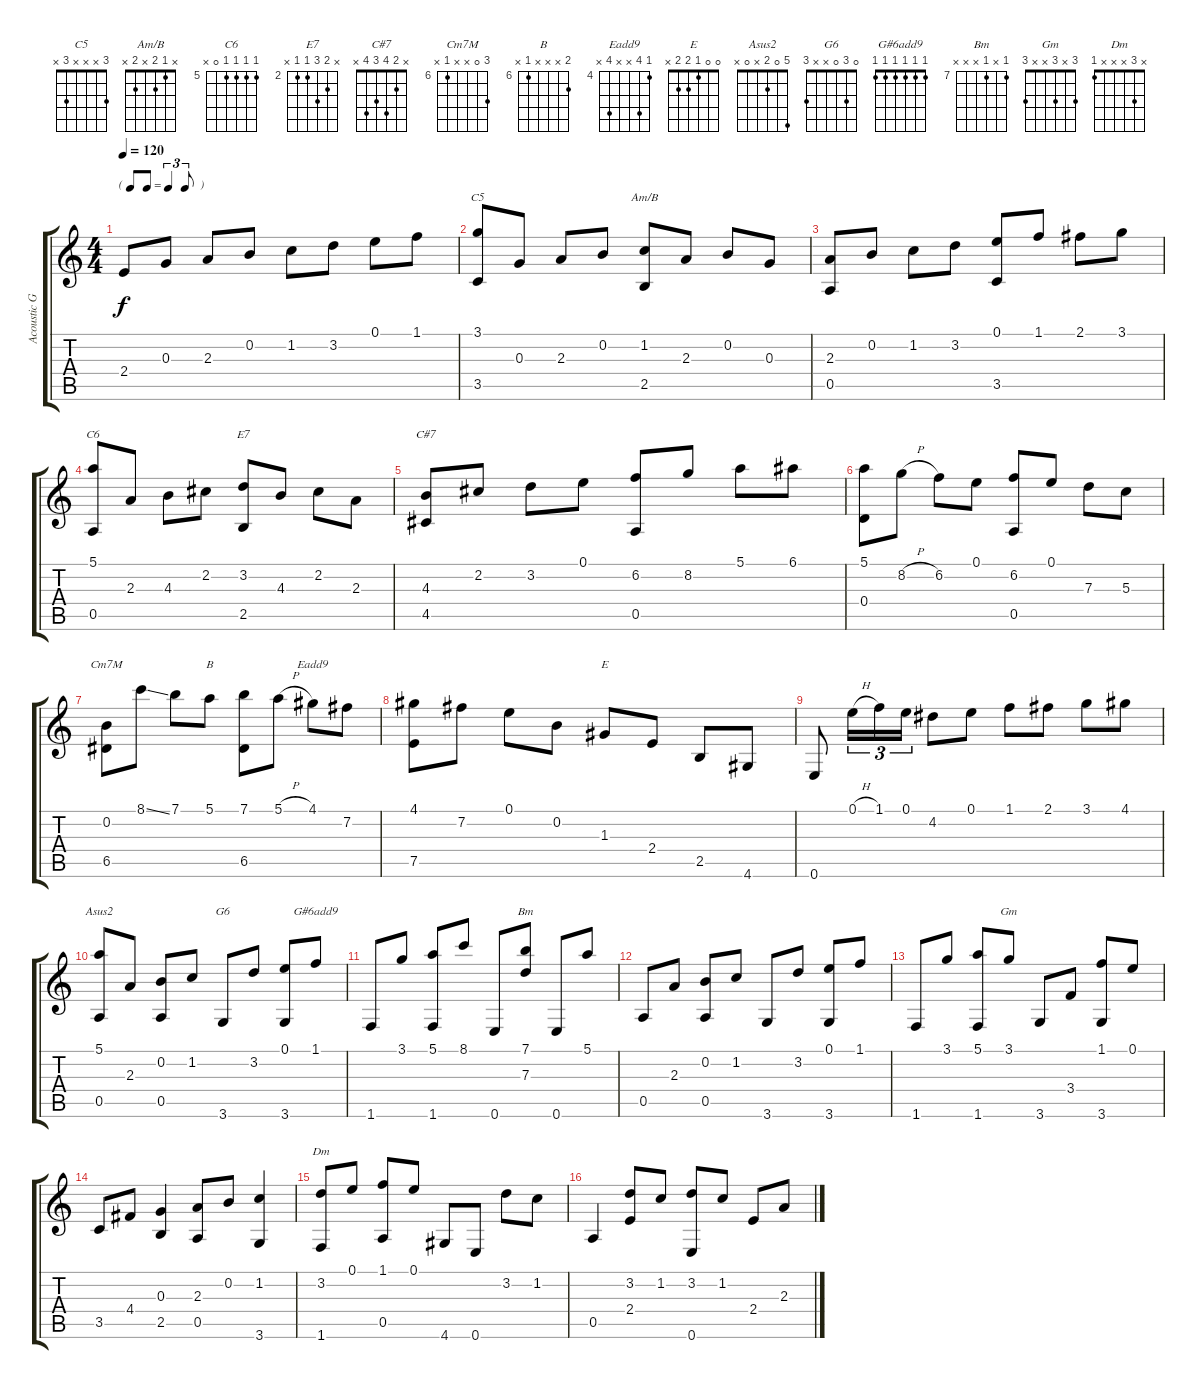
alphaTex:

\track ("Acoustic Guitar" "Acoustic G") {instrument acousticguitarnylon}
\staff {score tabs}
\tuning (E4 B3 G3 D3 A2 E2) {hide}
\chord ("C5" 3 x x x 3 x)
\chord ("Am/B" x 1 2 x 2 x)
\chord ("C6" 5 5 5 5 0 x) {firstfret 5}
\chord ("E7" x 3 4 2 2 x) {firstfret 2}
\chord ("C#7" x 2 4 3 4 x)
\chord ("Cm7M" 8 0 x x 6 x) {firstfret 6}
\chord ("B" 7 x x x 6 x) {firstfret 6}
\chord ("Eadd9" 4 7 x x 7 x) {firstfret 4}
\chord ("E" 0 0 1 2 2 x)
\chord ("Asus2" 5 0 2 x 0 x)
\chord ("G6" 0 3 0 x x 3)
\chord ("G#6add9" 1 1 1 1 1 1)
\chord ("Bm" 7 x 7 x x x) {firstfret 7}
\chord ("Gm" 3 x 3 x x 3)
\chord ("Dm" x 3 x x x 1)
\ts (4 4)
\tf triplet8th
\tempo 120
\clef g2
\ks c
2.4.8{dy f} 0.3.8 2.3.8 0.2.8 1.2.8 3.2.8 0.1.8 1.1.8 |
(3.1 3.5).8{ch "C5"} 0.3.8 2.3.8 0.2.8 (1.2 2.5).8{ch "Am/B"} 2.3.8 0.2.8 0.3.8 |
(2.3 0.5).8 0.2.8 1.2.8 3.2.8 (0.1 3.5).8 1.1.8 2.1.8 3.1.8 |
(5.1 0.5).8{ch "C6"} 2.3.8 4.3.8 2.2.8 (3.2 2.5).8{ch "E7"} 4.3.8 2.2.8 2.3.8 |
(4.3 4.5).8{ch "C#7"} 2.2.8 3.2.8 0.1.8 (6.2 0.5).8 8.2.8 5.1.8 6.1.8 |
(5.1 0.4).8 8.2{h}.8 6.2.8 0.1.8 (6.2 0.5).8 0.1.8 7.3.8 5.3.8 |
(0.2 6.5).8{ch "Cm7M"} 8.1{ss}.8 7.1.8 5.1.8{ch "B"} (7.1 6.5).8 5.1{h}.8 4.1.8{ch "Eadd9"} 7.2.8 |
(4.1 7.5).8 7.2.8 0.1.8 0.2.8 1.3.8{ch "E"} 2.4.8 2.5.8 4.6.8 |
0.6.8 0.1{h}.16{tu (3 2)} 1.1.16{tu (3 2)} 0.1.16{tu (3 2)} 4.2.8 0.1.8 1.1.8 2.1.8 3.1.8 4.1.8 |
(5.1 0.5).8{ch "Asus2"} 2.3.8 (0.2 0.5).8 1.2.8 3.6.8{ch "G6"} 3.2.8 (0.1 3.6).8 1.1.8{ch "G#6add9"} |
1.6.8 3.1.8 (5.1 1.6).8 8.1.8 0.6.8 (7.1 7.3).8{ch "Bm"} 0.6.8 5.1.8 |
0.5.8 2.3.8 (0.2 0.5).8 1.2.8 3.6.8 3.2.8 (0.1 3.6).8 1.1.8 |
1.6.8 3.1.8 (5.1 1.6).8 3.1.8{ch "Gm"} 3.6.8 3.4.8 (1.1 3.6).8 0.1.8 |
3.5.8 4.4.8 (0.3 2.5).4 (2.3 0.5).8 0.2.8 (1.2 3.6).4 |
(3.2 1.6).8{ch "Dm"} 0.1.8 (1.1 0.5).8 0.1.8 4.6.8 0.6.8 3.2.8 1.2.8 |
0.5.4 (3.2 2.4).8 1.2.8 (3.2 0.6).8 1.2.8 2.4.8 2.3.8
